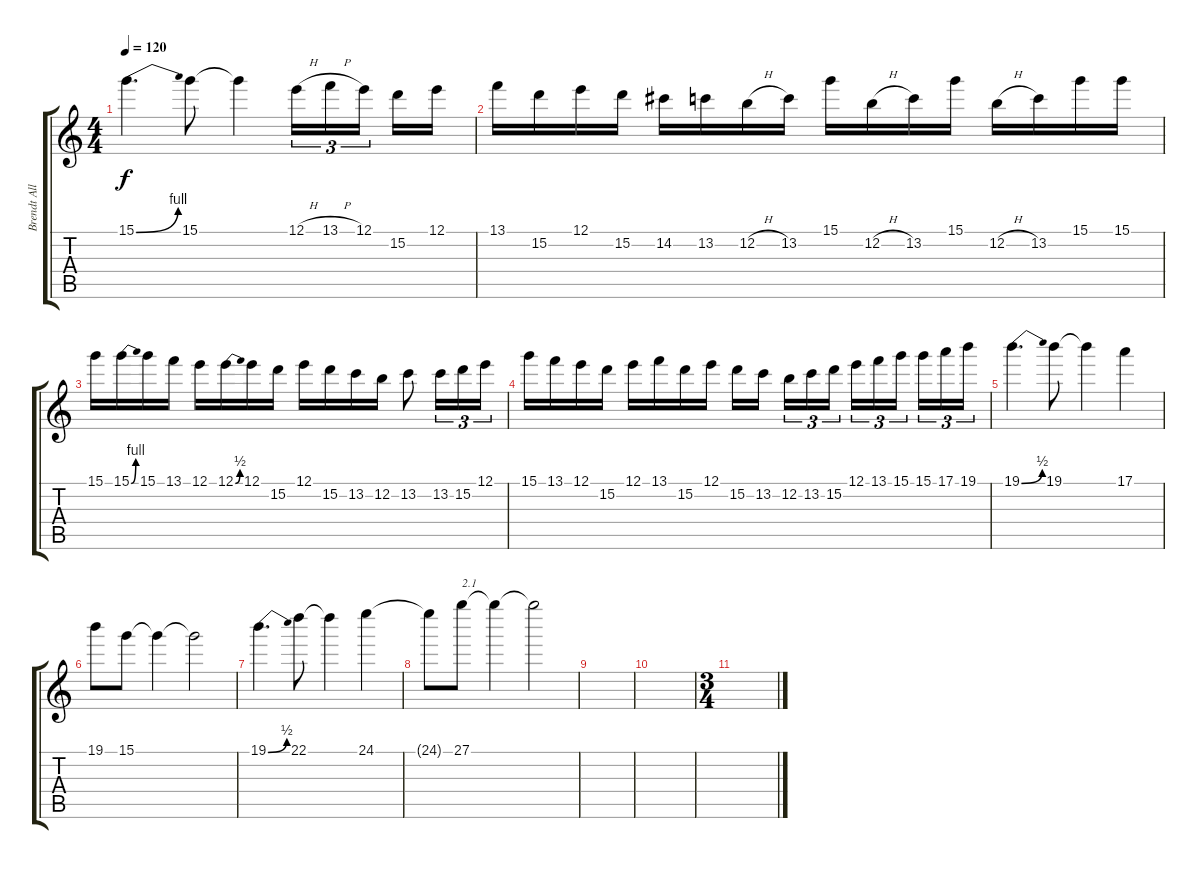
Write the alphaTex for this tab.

\track ("Brendt Allman" "Brendt All") {instrument electricguitarclean}
\staff {score tabs}
\tuning (E4 B3 G3 D3 A2 E2) {hide}
\ts (4 4)
\tempo 120
\clef g2
\ks c
15.1{be (bend 0 0 60 4)}.4{d dy f} 15.1.8 15.1{t}.4 12.1{h}.16{tu (3 2)} 13.1{h}.16{tu (3 2)} 12.1.16{tu (3 2) beam splitsecondary} 15.2.16 12.1.16 |
13.1.16 15.2.16 12.1.16 15.2.16 14.2.16 13.2.16 12.2{h}.16 13.2.16 15.1.16 12.2{h}.16 13.2.16 15.1.16 12.2{h}.16 13.2.16 15.1.16 15.1.16 |
15.1.16 15.1{be (bend 0 0 60 4)}.16 15.1.16 13.1.16 12.1.16 12.1{be (bend 0 0 60 2)}.16 12.1.16 15.2.16 12.1.16 15.2.16 13.2.16 12.2.16 13.2.8 13.2.16{tu (3 2)} 15.2.16{tu (3 2)} 12.1.16{tu (3 2)} |
15.1.16 13.1.16 12.1.16 15.2.16 12.1.16 13.1.16 15.2.16 12.1.16 15.2.16 13.2.16{beam splitsecondary} 12.2.16{tu (3 2)} 13.2.16{tu (3 2)} 15.2.16{tu (3 2)} 12.1.16{tu (3 2)} 13.1.16{tu (3 2)} 15.1.16{tu (3 2) beam splitsecondary} 15.1.16{tu (3 2)} 17.1.16{tu (3 2)} 19.1.16{tu (3 2)} |
19.1{be (bend 0 0 60 2)}.4{d} 19.1.8 19.1{t}.4 17.1.4 |
19.1.8 15.1.8 15.1{t}.4 15.1{t}.2 |
19.1{be (bend 0 0 60 2)}.4{d} 22.1.8 22.1{t}.4 24.1.4 |
24.1{t}.8 27.1.8{txt "2.1"} 27.1{t}.4 27.1{t}.2 |
|
|
\ts (3 4)
